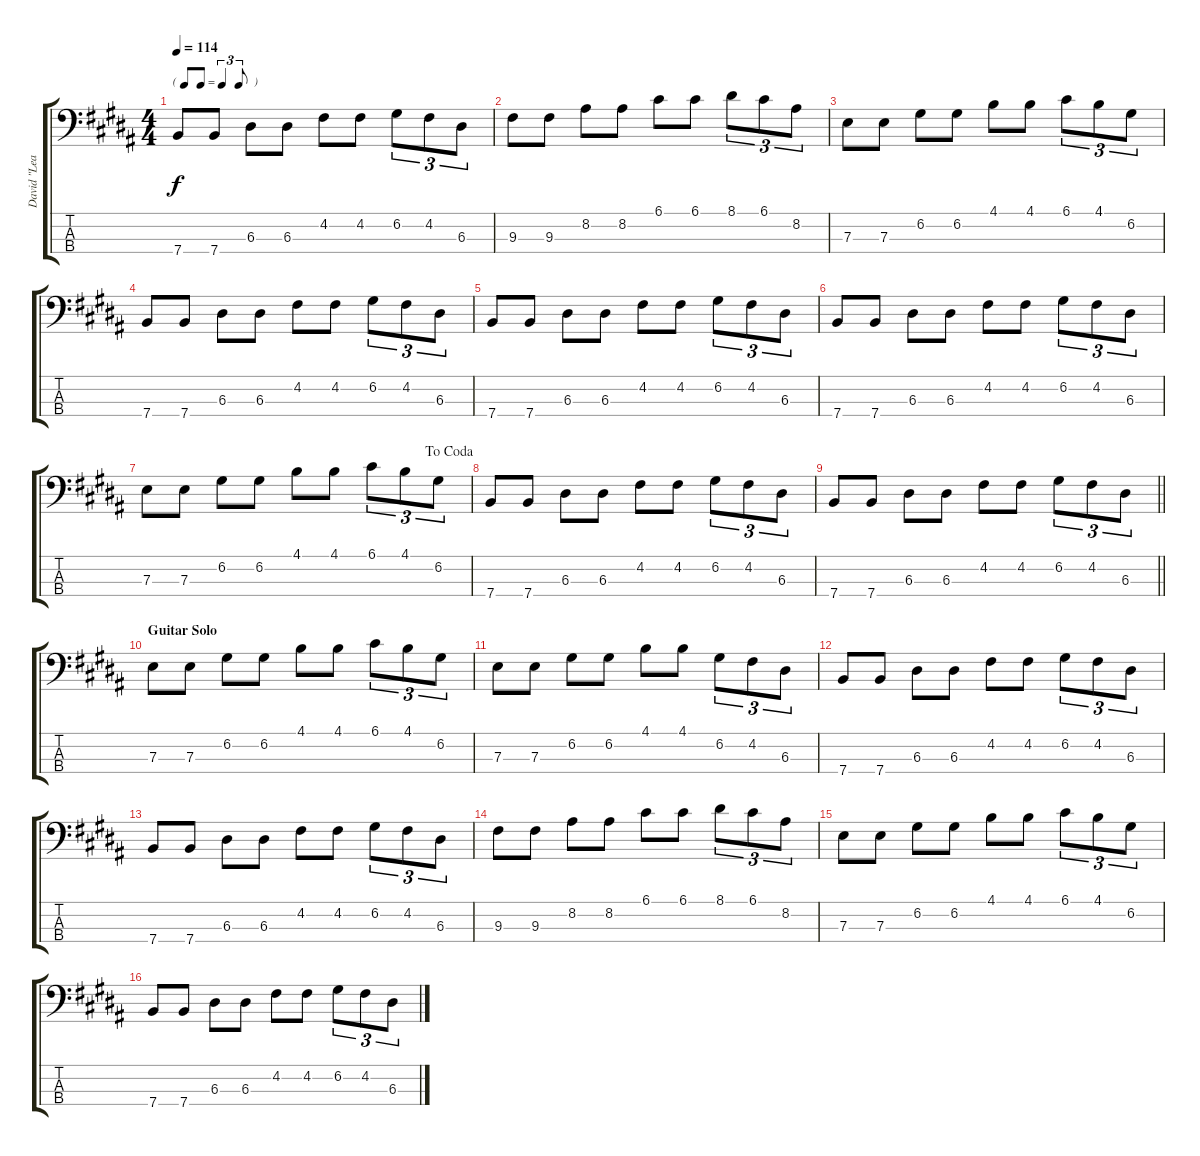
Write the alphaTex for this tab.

\track ("David \"Leather Sax\" Allen, Jr. - Bass" "David \"Lea") {instrument electricbassfinger}
\staff {score tabs}
\tuning (G2 D2 A1 E1) {hide}
\ts (4 4)
\tf triplet8th
\tempo 114
\clef f4
\ks g#minor
7.4.8{dy f} 7.4.8 6.3.8 6.3.8 4.2.8 4.2.8 6.2.8{tu (3 2)} 4.2.8{tu (3 2)} 6.3.8{tu (3 2)} |
9.3.8 9.3.8 8.2.8 8.2.8 6.1.8 6.1.8 8.1.8{tu (3 2)} 6.1.8{tu (3 2)} 8.2.8{tu (3 2)} |
7.3.8 7.3.8 6.2.8 6.2.8 4.1.8 4.1.8 6.1.8{tu (3 2)} 4.1.8{tu (3 2)} 6.2.8{tu (3 2)} |
\ks b
7.4.8 7.4.8 6.3.8 6.3.8 4.2.8 4.2.8 6.2.8{tu (3 2)} 4.2.8{tu (3 2)} 6.3.8{tu (3 2)} |
\ks g#minor
7.4.8 7.4.8 6.3.8 6.3.8 4.2.8 4.2.8 6.2.8{tu (3 2)} 4.2.8{tu (3 2)} 6.3.8{tu (3 2)} |
7.4.8 7.4.8 6.3.8 6.3.8 4.2.8 4.2.8 6.2.8{tu (3 2)} 4.2.8{tu (3 2)} 6.3.8{tu (3 2)} |
\jump dacoda
7.3.8 7.3.8 6.2.8 6.2.8 4.1.8 4.1.8 6.1.8{tu (3 2)} 4.1.8{tu (3 2)} 6.2.8{tu (3 2)} |
\ks b
7.4.8 7.4.8 6.3.8 6.3.8 4.2.8 4.2.8 6.2.8{tu (3 2)} 4.2.8{tu (3 2)} 6.3.8{tu (3 2)} |
\barLineRight lightlight
\ks g#minor
7.4.8 7.4.8 6.3.8 6.3.8 4.2.8 4.2.8 6.2.8{tu (3 2)} 4.2.8{tu (3 2)} 6.3.8{tu (3 2)} |
\section ("" "Guitar Solo")
7.3.8 7.3.8 6.2.8 6.2.8 4.1.8 4.1.8 6.1.8{tu (3 2)} 4.1.8{tu (3 2)} 6.2.8{tu (3 2)} |
7.3.8 7.3.8 6.2.8 6.2.8 4.1.8 4.1.8 6.2.8{tu (3 2)} 4.2.8{tu (3 2)} 6.3.8{tu (3 2)} |
\ks b
7.4.8 7.4.8 6.3.8 6.3.8 4.2.8 4.2.8 6.2.8{tu (3 2)} 4.2.8{tu (3 2)} 6.3.8{tu (3 2)} |
\ks g#minor
7.4.8 7.4.8 6.3.8 6.3.8 4.2.8 4.2.8 6.2.8{tu (3 2)} 4.2.8{tu (3 2)} 6.3.8{tu (3 2)} |
9.3.8 9.3.8 8.2.8 8.2.8 6.1.8 6.1.8 8.1.8{tu (3 2)} 6.1.8{tu (3 2)} 8.2.8{tu (3 2)} |
\ks b
7.3.8 7.3.8 6.2.8 6.2.8 4.1.8 4.1.8 6.1.8{tu (3 2)} 4.1.8{tu (3 2)} 6.2.8{tu (3 2)} |
\ks g#minor
7.4.8 7.4.8 6.3.8 6.3.8 4.2.8 4.2.8 6.2.8{tu (3 2)} 4.2.8{tu (3 2)} 6.3.8{tu (3 2)}
